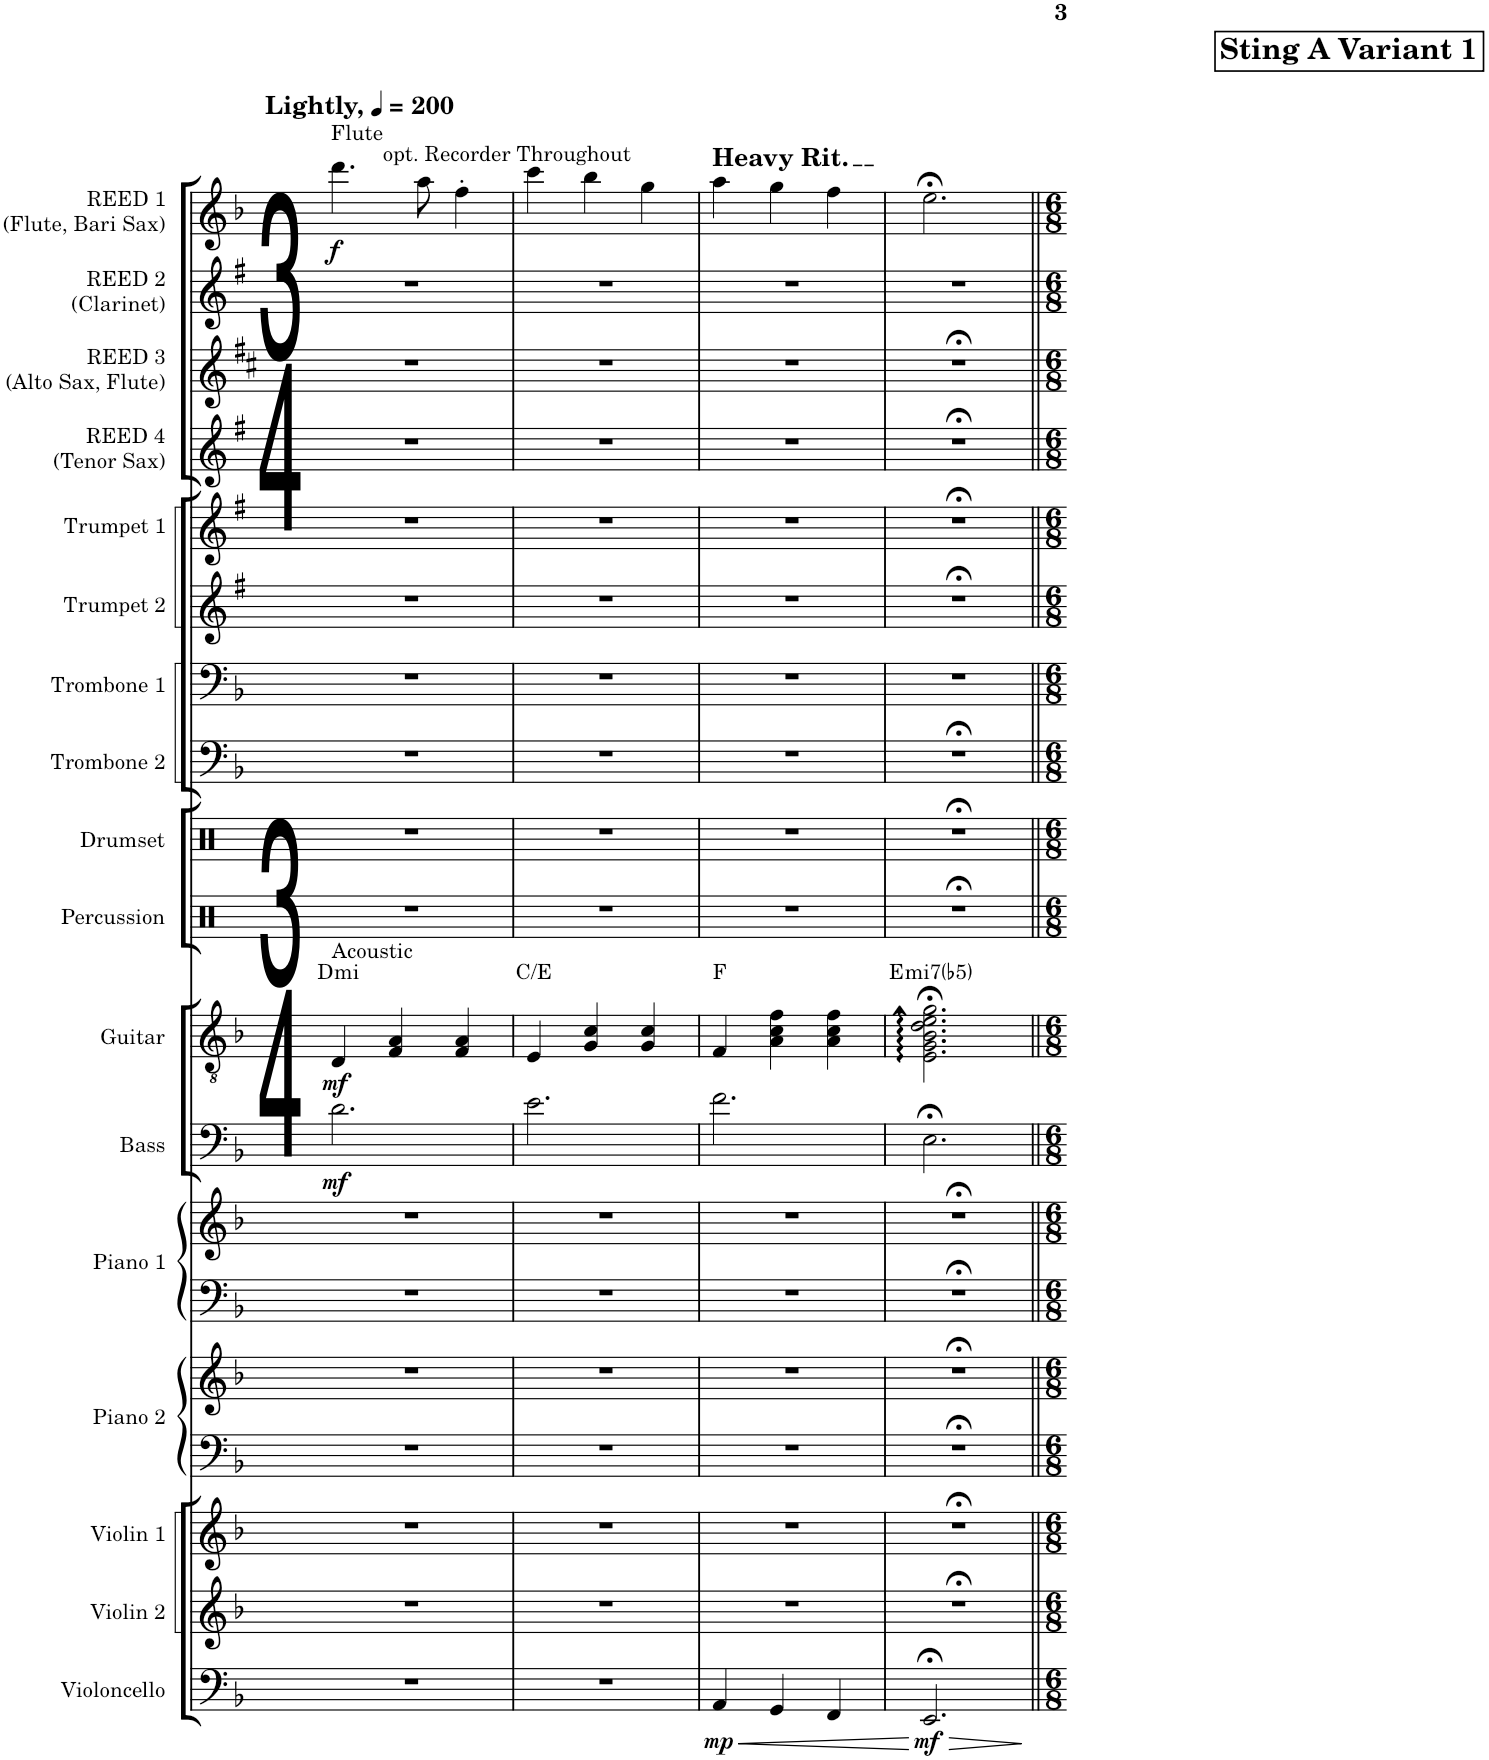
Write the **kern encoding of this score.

**kern	**dynam	**kern	**kern	**kern	**kern	**kern	**kern	**kern	**dynam	**kern	**dynam	**harte	**kern	**kern	**kern	**kern	**kern	**kern	**kern	**kern	**kern	**kern	**dynam
*part17	*part17	*part16	*part15	*part14	*part14	*part13	*part13	*part12	*part12	*part11	*part11	*part11	*part10	*part9	*part8	*part7	*part6	*part5	*part4	*part3	*part2	*part1	*part1
*staff19	*staff19	*staff18	*staff17	*staff16	*staff15	*staff14	*staff13	*staff12	*staff12	*staff11	*staff11	*	*staff10	*staff9	*staff8	*staff7	*staff6	*staff5	*staff4	*staff3	*staff2	*staff1	*staff1
*I"Violoncello	*	*I"Violin 2	*I"Violin 1	*I"Piano 2	*	*I"Piano 1	*	*I"Bass	*	*I"Guitar	*	*	*I"Percussion	*I"Drumset	*I"Trombone 2	*I"Trombone 1	*I"Trumpet 2	*I"Trumpet 1	*I"REED 4 (Tenor Sax)	*I"REED 3 (Alto Sax, Flute)	*I"REED 2 (Clarinet)	*I"REED 1 (Flute, Bari Sax)	*
*I'Vc.	*	*I'Vln. 2	*I'Vln. 1	*I'Pno. 2	*	*I'Pno. 1	*	*I'Bass	*	*I'Guit.	*	*	*I'Perc.	*I'Drs.	*I'Tbn. 2	*I'Tbn. 1	*I'Tpt. 2	*I'Tpt. 1	*I'Tenor	*I'Alto	*I'Clar.	*I'Flute	*
*clefF4	*	*clefG2	*clefG2	*clefF4	*clefG2	*clefF4	*clefG2	*clefF4	*	*clefGv2	*	*	*clefX	*clefX	*clefF4	*clefF4	*clefG2	*clefG2	*clefG2	*clefG2	*clefG2	*clefG2	*
*	*	*	*	*	*	*	*	*Trd7c12	*	*	*	*	*	*	*	*	*Trd1c2	*Trd1c2	*Trd8c14	*Trd5c9	*Trd1c2	*	*
*k[b-]	*	*k[b-]	*k[b-]	*k[b-]	*k[b-]	*k[b-]	*k[b-]	*k[b-]	*	*k[b-]	*	*	*k[]	*k[]	*k[b-]	*k[b-]	*k[f#]	*k[f#]	*k[f#]	*k[f#c#]	*k[f#]	*k[b-]	*
*M3/4	*	*M3/4	*M3/4	*M3/4	*M3/4	*M3/4	*M3/4	*M3/4	*	*M3/4	*	*	*M3/4	*M3/4	*M3/4	*M3/4	*M3/4	*M3/4	*M3/4	*M3/4	*M3/4	*M3/4	*
*MM200	*	*MM200	*MM200	*MM200	*MM200	*MM200	*MM200	*MM200	*	*MM200	*	*	*MM200	*MM200	*MM200	*MM200	*MM200	*MM200	*MM200	*MM200	*MM200	*MM200	*
=1	=1	=1	=1	=1	=1	=1	=1	=1	=1	=1	=1	=1	=1	=1	=1	=1	=1	=1	=1	=1	=1	=1	=1
!	!	!	!	!	!	!	!	!	!	!	!	!	!	!	!	!	!	!	!	!	!	!LO:TX:a:B:t=Lightly,	!
!	!	!	!	!	!	!	!	!	!	!	!	!	!	!	!	!	!	!	!	!	!	!LO:TX:a:t=opt. Recorder Throughout	!
!	!	!	!	!	!	!	!	!	!	!	!	!	!	!	!	!	!	!	!	!	!	!LO:TX:a:t=Flute	!
!	!	!	!	!	!	!	!	!	!	!	!	!	!	!	!	!	!	!	!	!	!	!LO:TX:a:B:t=Sting A Variant 1	!
!	!	!	!	!	!	!	!	!	!	!LO:TX:a:t=Acoustic	!	!	!	!	!	!	!	!	!	!	!	!	!
!	!	!	!	!	!	!	!	!	!LO:DY:b	!	!LO:DY:b	!LO:H:kt=mi	!	!	!	!	!	!	!	!	!	!	!LO:DY:b
2.r	.	2.r	2.r	2.r	2.r	2.r	2.r	2.d\	mf	4D/	mf	D:min	2.r	2.r	2.r	2.r	2.r	2.r	2.r	2.r	2.r	4.ddd\	f
.	.	.	.	.	.	.	.	.	.	4F/ 4A/	.	.	.	.	.	.	.	.	.	.	.	.	.
.	.	.	.	.	.	.	.	.	.	.	.	.	.	.	.	.	.	.	.	.	.	8aa\	.
.	.	.	.	.	.	.	.	.	.	4F/ 4A/	.	.	.	.	.	.	.	.	.	.	.	4ff'\	.
=2	=2	=2	=2	=2	=2	=2	=2	=2	=2	=2	=2	=2	=2	=2	=2	=2	=2	=2	=2	=2	=2	=2	=2
2.r	.	2.r	2.r	2.r	2.r	2.r	2.r	2.e\	.	4E/	.	C:maj/3	2.r	2.r	2.r	2.r	2.r	2.r	2.r	2.r	2.r	4ccc\	.
.	.	.	.	.	.	.	.	.	.	4G/ 4c/	.	.	.	.	.	.	.	.	.	.	.	4bb-\	.
.	.	.	.	.	.	.	.	.	.	4G/ 4c/	.	.	.	.	.	.	.	.	.	.	.	4gg\	.
=3	=3	=3	=3	=3	=3	=3	=3	=3	=3	=3	=3	=3	=3	=3	=3	=3	=3	=3	=3	=3	=3	=3	=3
!	!	!	!	!	!	!	!	!	!	!	!	!	!	!	!	!	!	!	!	!	!	!LO:TX:a:t=Heavy Rit.	!
!	!LO:HP:b	!	!	!	!	!	!	!	!	!	!	!	!	!	!	!	!	!	!	!	!	!	!
!	!LO:DY:n=1:b	!	!	!	!	!	!	!	!	!	!	!	!	!	!	!	!	!	!	!	!	!	!
4AA/	< mp	2.r	2.r	2.r	2.r	2.r	2.r	2.f\	.	4F/	.	F:maj	2.r	2.r	2.r	2.r	2.r	2.r	2.r	2.r	2.r	4aa\	.
4GG/	.	.	.	.	.	.	.	.	.	4A\ 4c\ 4f\	.	.	.	.	.	.	.	.	.	.	.	4gg\	.
4FF/	.	.	.	.	.	.	.	.	.	4A\ 4c\ 4f\	.	.	.	.	.	.	.	.	.	.	.	4ff\	.
.	[	.	.	.	.	.	.	.	.	.	.	.	.	.	.	.	.	.	.	.	.	.	.
=4	=4	=4	=4	=4	=4	=4	=4	=4	=4	=4	=4	=4	=4	=4	=4	=4	=4	=4	=4	=4	=4	=4	=4
!	!LO:HP:b	!	!	!	!	!	!	!	!	!	!	!	!	!	!	!	!	!	!	!	!	!	!
!	!LO:DY:n=1:b	!	!	!	!	!	!	!	!	!	!	!LO:H:kt=mi7(b5)	!	!	!	!	!	!	!	!	!	!	!
2.EE;</	> mf	2.r;<	2.r;<	2.r;<	2.r;<	2.r;<	2.r;<	2.E;<\	.	2.E\;< 2.G\;< 2.B-\;< 2.d\;< 2.e\;< 2.g\;<	.	E:hdim7	2.r;<	2.r;<	2.r;<	2.r	2.r;<	2.r;<	2.r;<	2.r;<	2.r	2.ee;<\	.
.	]	.	.	.	.	.	.	.	.	.	.	.	.	.	.	.	.	.	.	.	.	.	.
=||	=||	=||	=||	=||	=||	=||	=||	=||	=||	=||	=||	=||	=||	=||	=||	=||	=||	=||	=||	=||	=||	=||	=||
*-	*-	*-	*-	*-	*-	*-	*-	*-	*-	*-	*-	*-	*-	*-	*-	*-	*-	*-	*-	*-	*-	*-	*-
